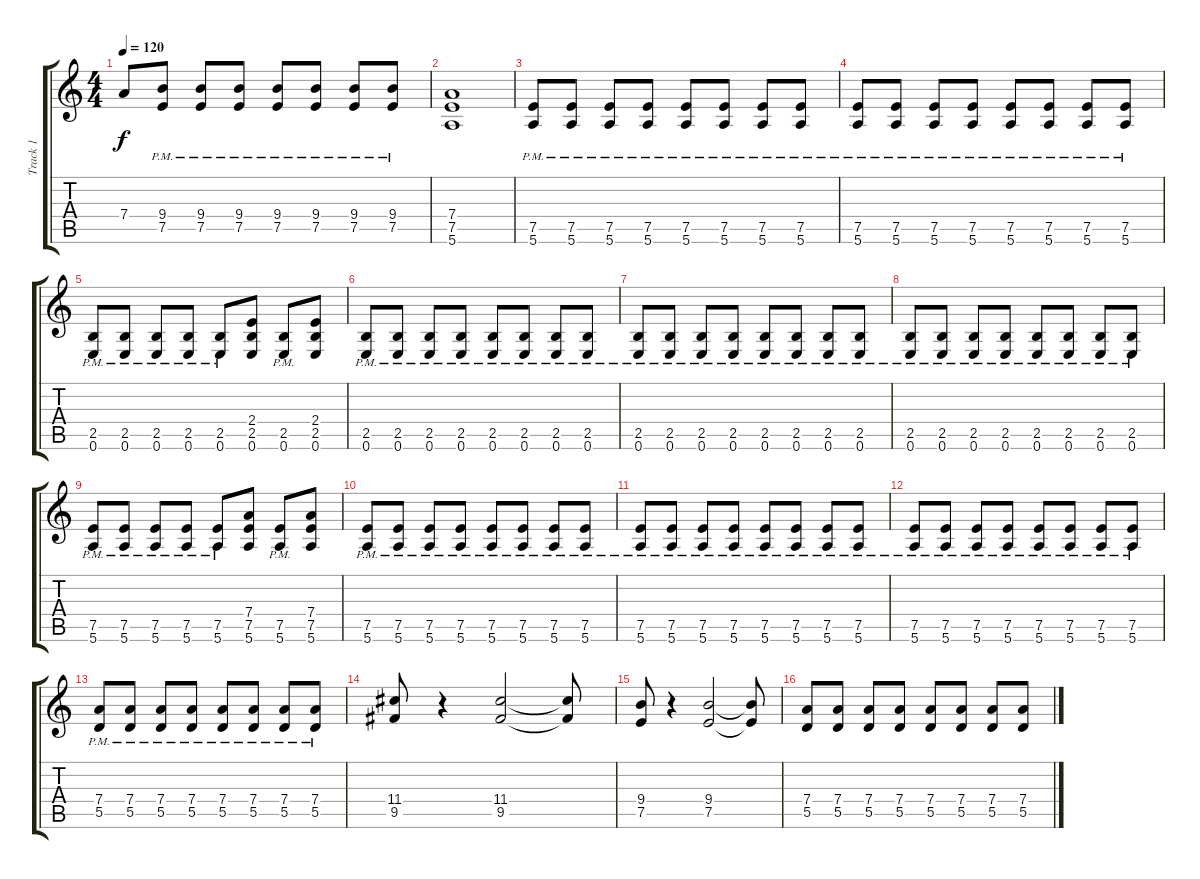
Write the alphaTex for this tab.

\track ("Track 1" "Track 1") {instrument distortionguitar}
\staff {score tabs}
\tuning (E4 B3 G3 D3 A2 E2) {hide}
\ts (4 4)
\tempo 120
\clef g2
\ks c
7.4{t}.8{dy f} (9.4{pm} 7.5{pm}).8 (9.4{pm} 7.5{pm}).8 (9.4{pm} 7.5{pm}).8 (9.4{pm} 7.5{pm}).8 (9.4{pm} 7.5{pm}).8 (9.4{pm} 7.5{pm}).8 (9.4{pm} 7.5{pm}).8 |
(7.4 7.5 5.6).1 |
(7.5{pm} 5.6{pm}).8 (7.5{pm} 5.6{pm}).8 (7.5{pm} 5.6{pm}).8 (7.5{pm} 5.6{pm}).8 (7.5{pm} 5.6{pm}).8 (7.5{pm} 5.6{pm}).8 (7.5{pm} 5.6{pm}).8 (7.5{pm} 5.6{pm}).8 |
(7.5{pm} 5.6{pm}).8 (7.5{pm} 5.6{pm}).8 (7.5{pm} 5.6{pm}).8 (7.5{pm} 5.6{pm}).8 (7.5{pm} 5.6{pm}).8 (7.5{pm} 5.6{pm}).8 (7.5{pm} 5.6{pm}).8 (7.5{pm} 5.6{pm}).8 |
(2.5{pm} 0.6{pm}).8 (2.5{pm} 0.6{pm}).8 (2.5{pm} 0.6{pm}).8 (2.5{pm} 0.6{pm}).8 (2.5{pm} 0.6{pm}).8 (2.4 2.5 0.6).8 (2.5{pm} 0.6{pm}).8 (2.4 2.5 0.6).8 |
(2.5{pm} 0.6{pm}).8 (2.5{pm} 0.6{pm}).8 (2.5{pm} 0.6{pm}).8 (2.5{pm} 0.6{pm}).8 (2.5{pm} 0.6{pm}).8 (2.5{pm} 0.6{pm}).8 (2.5{pm} 0.6{pm}).8 (2.5{pm} 0.6{pm}).8 |
(2.5{pm} 0.6{pm}).8 (2.5{pm} 0.6{pm}).8 (2.5{pm} 0.6{pm}).8 (2.5{pm} 0.6{pm}).8 (2.5{pm} 0.6{pm}).8 (2.5{pm} 0.6{pm}).8 (2.5{pm} 0.6{pm}).8 (2.5{pm} 0.6{pm}).8 |
(2.5{pm} 0.6{pm}).8 (2.5{pm} 0.6{pm}).8 (2.5{pm} 0.6{pm}).8 (2.5{pm} 0.6{pm}).8 (2.5{pm} 0.6{pm}).8 (2.5{pm} 0.6{pm}).8 (2.5{pm} 0.6{pm}).8 (2.5{pm} 0.6{pm}).8 |
(7.5{pm} 5.6{pm}).8 (7.5{pm} 5.6{pm}).8 (7.5{pm} 5.6{pm}).8 (7.5{pm} 5.6{pm}).8 (7.5{pm} 5.6{pm}).8 (7.4 7.5 5.6).8 (7.5{pm} 5.6{pm}).8 (7.4 7.5 5.6).8 |
(7.5{pm} 5.6{pm}).8 (7.5{pm} 5.6{pm}).8 (7.5{pm} 5.6{pm}).8 (7.5{pm} 5.6{pm}).8 (7.5{pm} 5.6{pm}).8 (7.5{pm} 5.6{pm}).8 (7.5{pm} 5.6{pm}).8 (7.5{pm} 5.6{pm}).8 |
(7.5{pm} 5.6{pm}).8 (7.5{pm} 5.6{pm}).8 (7.5{pm} 5.6{pm}).8 (7.5{pm} 5.6{pm}).8 (7.5{pm} 5.6{pm}).8 (7.5{pm} 5.6{pm}).8 (7.5{pm} 5.6{pm}).8 (7.5{pm} 5.6{pm}).8 |
(7.5{pm} 5.6{pm}).8 (7.5{pm} 5.6{pm}).8 (7.5{pm} 5.6{pm}).8 (7.5{pm} 5.6{pm}).8 (7.5{pm} 5.6{pm}).8 (7.5{pm} 5.6{pm}).8 (7.5{pm} 5.6{pm}).8 (7.5{pm} 5.6{pm}).8 |
(7.4{pm} 5.5{pm}).8 (7.4{pm} 5.5{pm}).8 (7.4{pm} 5.5{pm}).8 (7.4{pm} 5.5{pm}).8 (7.4{pm} 5.5{pm}).8 (7.4{pm} 5.5{pm}).8 (7.4{pm} 5.5{pm}).8 (7.4{pm} 5.5{pm}).8 |
(11.4 9.5).8 r.4 (11.4 9.5).2 (11.4{t} 9.5{t}).8 |
(9.4 7.5).8 r.4 (9.4 7.5).2 (9.4{t} 7.5{t}).8 |
(7.4 5.5).8 (7.4 5.5).8 (7.4 5.5).8 (7.4 5.5).8 (7.4 5.5).8 (7.4 5.5).8 (7.4 5.5).8 (7.4 5.5).8
